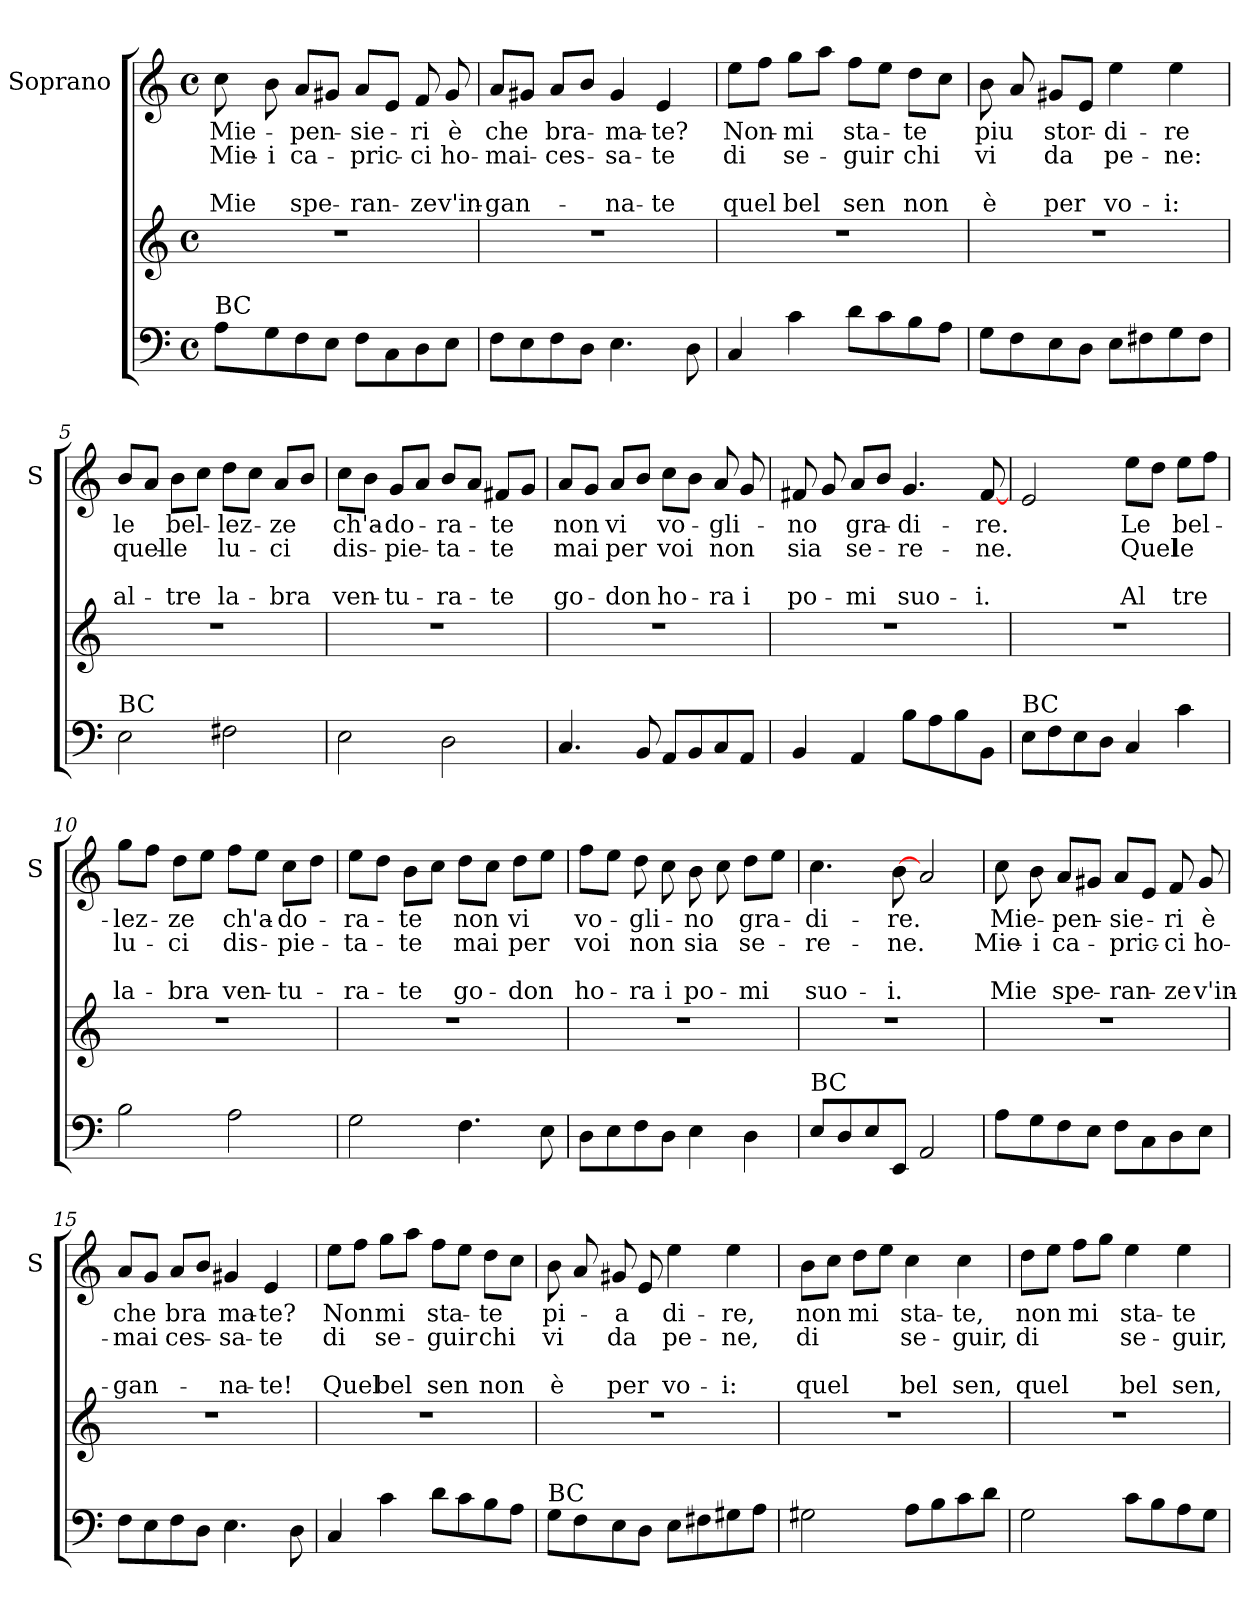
**kern	**kern	**kern	**text	**text	**text	**text
*part2	*part2	*part1	*part1	*part1	*part1	*part1
*staff3	*staff2	*staff1	*staff1	*staff1	*staff1	*staff1
*	*	*I"Soprano	*	*	*	*
*	*	*I'S	*	*	*	*
*clefF4	*clefG2	*clefG2	*	*	*	*
*k[]	*k[]	*k[]	*	*	*	*
*C:	*C:	*C:	*	*	*	*
*M4/4	*M4/4	*M4/4	*	*	*	*
*met(c)	*met(c)	*met(c)	*	*	*	*
=1	=1	=1	=1	=1	=1	=1
!LO:TX:a:t=BC	!	!	!	!	!	!
!	!	!	!LO:LY:b	!LO:LY:b	!	!LO:LY:b
8A\L	1r	8cc\	Mie-	Mie-	.	Mie
!	!	!	!	!LO:LY:b	!	!
8G\	.	8b\	.	-i	.	.
!	!	!	!LO:LY:b	!LO:LY:b	!	!LO:LY:b
8F\	.	8a/L	pen-	ca-	.	spe-
8E\J	.	8g#X/J	.	.	.	.
!	!	!	!LO:LY:b	!LO:LY:b	!	!LO:LY:b
8F\L	.	8a/L	-sie-	-pric-	.	-ran-
8C\	.	8e/J	.	.	.	.
!	!	!	!LO:LY:b	!LO:LY:b	!	!LO:LY:b
8D\	.	8f/	-ri	-ci	.	-ze
!	!	!	!LO:LY:b	!LO:LY:b	!	!LO:LY:b
8E\J	.	8g#/	è	ho-	.	v'in-
=2	=2	=2	=2	=2	=2	=2
!	!	!	!LO:LY:b	!LO:LY:b	!	!LO:LY:b
8F\L	1r	8a/L	che	-mai-	.	-gan-
8E\	.	8g#X/J	.	.	.	.
!	!	!	!LO:LY:b	!LO:LY:b	!	!
8F\	.	8a/L	bra-	-ces-	.	.
8D\J	.	8b/J	.	.	.	.
!	!	!	!LO:LY:b	!LO:LY:b	!	!LO:LY:b
4.E\	.	4g#/	-ma-	-sa-	.	-na-
!	!	!	!LO:LY:b	!LO:LY:b	!	!LO:LY:b
.	.	4e/	-te?	-te	.	-te
8D\	.	.	.	.	.	.
=3	=3	=3	=3	=3	=3	=3
!	!	!	!LO:LY:b	!LO:LY:b	!	!LO:LY:b
4C/	1r	8ee\L	Non-	di	.	quel
.	.	8ff\J	.	.	.	.
!	!	!	!LO:LY:b	!LO:LY:b	!	!LO:LY:b
4c\	.	8gg\L	-mi	se-	.	bel
.	.	8aa\J	.	.	.	.
!	!	!	!LO:LY:b	!LO:LY:b	!	!LO:LY:b
8d\L	.	8ff\L	sta-	-guir	.	sen
8c\	.	8ee\J	.	.	.	.
!	!	!	!LO:LY:b	!LO:LY:b	!	!LO:LY:b
8B\	.	8dd\L	-te	chi	.	non
8A\J	.	8cc\J	.	.	.	.
=4	=4	=4	=4	=4	=4	=4
!	!	!	!LO:LY:b	!LO:LY:b	!	!LO:LY:b
8G\L	1r	8b\	piu	vi	.	è
8F\	.	8a/	.	.	.	.
!	!	!	!LO:LY:b	!LO:LY:b	!	!LO:LY:b
8E\	.	8g#X/L	-stor-	da	.	per
8D\J	.	8e/J	.	.	.	.
!	!	!	!LO:LY:b	!LO:LY:b	!	!LO:LY:b
8E\L	.	4ee\	-di-	pe-	.	vo-
8F#X\	.	.	.	.	.	.
!	!	!	!LO:LY:b	!LO:LY:b	!	!LO:LY:b
8G\	.	4ee\	-re	-ne:	.	-i:
8F#\J	.	.	.	.	.	.
!!LO:LB:g=z
=5	=5	=5	=5	=5	=5	=5
!LO:TX:a:t=BC	!	!	!	!	!	!
!	!	!	!LO:LY:b	!LO:LY:b	!	!LO:LY:b
2E\	1r	8b/L	le	quel-	.	al-
.	.	8a/J	.	.	.	.
!	!	!	!LO:LY:b	!LO:LY:b	!	!LO:LY:b
.	.	8b\L	bel-	-le	.	-tre
.	.	8cc\J	.	.	.	.
!	!	!	!LO:LY:b	!LO:LY:b	!	!LO:LY:b
2F#X\	.	8dd\L	-lez-	lu-	.	la-
.	.	8cc\J	.	.	.	.
!	!	!	!LO:LY:b	!LO:LY:b	!	!LO:LY:b
.	.	8a/L	-ze	-ci	.	-bra
.	.	8b/J	.	.	.	.
=6	=6	=6	=6	=6	=6	=6
!	!	!	!LO:LY:b	!LO:LY:b	!	!LO:LY:b
2E\	1r	8cc\L	ch'a-	dis-	.	ven-
.	.	8b\J	.	.	.	.
!	!	!	!LO:LY:b	!LO:LY:b	!	!LO:LY:b
.	.	8g/L	-do-	-pie-	.	-tu-
.	.	8a/J	.	.	.	.
!	!	!	!LO:LY:b	!LO:LY:b	!	!LO:LY:b
2D\	.	8b/L	-ra-	-ta-	.	-ra-
.	.	8a/J	.	.	.	.
!	!	!	!LO:LY:b	!LO:LY:b	!	!LO:LY:b
.	.	8f#X/L	-te	-te	.	-te
.	.	8g/J	.	.	.	.
=7	=7	=7	=7	=7	=7	=7
!	!	!	!LO:LY:b	!LO:LY:b	!	!LO:LY:b
4.C/	1r	8a/L	non	mai	.	go-
.	.	8g/J	.	.	.	.
!	!	!	!LO:LY:b	!LO:LY:b	!	!LO:LY:b
.	.	8a/L	vi	per	.	-don
8BB/	.	8b/J	.	.	.	.
!	!	!	!LO:LY:b	!LO:LY:b	!	!LO:LY:b
8AA/L	.	8cc\L	vo-	voi	.	ho-
8BB/	.	8b\J	.	.	.	.
!	!	!	!LO:LY:b	!LO:LY:b	!	!LO:LY:b
8C/	.	8a/	-gli-	non	.	-ra
!	!	!	!	!	!	!LO:LY:b
8AA/J	.	8g/	.	.	.	i
=8	=8	=8	=8	=8	=8	=8
!	!	!	!LO:LY:b	!LO:LY:b	!	!LO:LY:b
4BB/	1r	8f#X/	-no	sia	.	po-
.	.	8g/	.	.	.	.
!	!	!	!LO:LY:b	!LO:LY:b	!	!LO:LY:b
4AA/	.	8a/L	-gra-	se-	.	-mi
.	.	8b/J	.	.	.	.
!	!	!	!LO:LY:b	!LO:LY:b	!	!LO:LY:b
8B\L	.	4.g/	-di-	-re-	.	suo-
8A\	.	.	.	.	.	.
8B\	.	.	.	.	.	.
!	!	!	!LO:LY:b	!LO:LY:b	!	!LO:LY:b
8BB\J	.	[8f#/	-re.	-ne.	.	-i.
!!LO:LB:g=z
=9	=9	=9	=9	=9	=9	=9
!LO:TX:a:t=BC	!	!	!	!	!	!
8E\L	1r	2e/	.	.	.	.
8F\	.	.	.	.	.	.
8E\	.	.	.	.	.	.
8D\J	.	.	.	.	.	.
!	!	!	!LO:LY:b	!LO:LY:b	!	!LO:LY:b
4C/	.	8ee\L	Le	Quel	.	Al
.	.	8dd\J	.	.	.	.
!	!	!	!LO:LY:b	!LO:LY:b	!	!LO:LY:b
4c\	.	8ee\L	bel-	le	.	tre
.	.	8ff\J	.	.	.	.
=10	=10	=10	=10	=10	=10	=10
!	!	!	!LO:LY:b	!LO:LY:b	!	!LO:LY:b
2B\	1r	8gg\L	-lez-	lu-	.	la-
.	.	8ff\J	.	.	.	.
!	!	!	!LO:LY:b	!LO:LY:b	!	!LO:LY:b
.	.	8dd\L	-ze	-ci	.	-bra
.	.	8ee\J	.	.	.	.
!	!	!	!LO:LY:b	!LO:LY:b	!	!LO:LY:b
2A\	.	8ff\L	ch'a-	dis-	.	ven-
.	.	8ee\J	.	.	.	.
!	!	!	!LO:LY:b	!LO:LY:b	!	!LO:LY:b
.	.	8cc\L	-do-	-pie-	.	-tu-
.	.	8dd\J	.	.	.	.
=11	=11	=11	=11	=11	=11	=11
!	!	!	!LO:LY:b	!LO:LY:b	!	!LO:LY:b
2G\	1r	8ee\L	-ra-	-ta-	.	-ra-
.	.	8dd\J	.	.	.	.
!	!	!	!LO:LY:b	!LO:LY:b	!	!LO:LY:b
.	.	8b\L	-te	-te	.	-te
.	.	8cc\J	.	.	.	.
!	!	!	!LO:LY:b	!LO:LY:b	!	!LO:LY:b
4.F\	.	8dd\L	non	mai	.	go-
.	.	8cc\J	.	.	.	.
!	!	!	!LO:LY:b	!LO:LY:b	!	!LO:LY:b
.	.	8dd\L	vi	per	.	-don
8E\	.	8ee\J	.	.	.	.
=12	=12	=12	=12	=12	=12	=12
!	!	!	!LO:LY:b	!LO:LY:b	!	!LO:LY:b
8D\L	1r	8ff\L	vo-	voi	.	ho-
8E\	.	8ee\J	.	.	.	.
!	!	!	!LO:LY:b	!LO:LY:b	!	!LO:LY:b
8F\	.	8dd\	-gli-	non	.	-ra
!	!	!	!	!	!	!LO:LY:b
8D\J	.	8cc\	.	.	.	i
!	!	!	!LO:LY:b	!LO:LY:b	!	!LO:LY:b
4E\	.	8b\	no	sia	.	po-
.	.	8cc\	.	.	.	.
!	!	!	!LO:LY:b	!LO:LY:b	!	!LO:LY:b
4D\	.	8dd\L	-gra-	se-	.	-mi
.	.	8ee\J	.	.	.	.
!!LO:PB:g=z
=13	=13	=13	=13	=13	=13	=13
!LO:TX:a:t=BC	!	!	!	!	!	!
!	!	!	!LO:LY:b	!LO:LY:b	!	!LO:LY:b
8E/L	1r	4.cc\	-di-	-re-	.	suo-
8D/	.	.	.	.	.	.
8E/	.	.	.	.	.	.
!	!	!	!LO:LY:b	!LO:LY:b	!	!LO:LY:b
8EE/J	.	[8b\	-re.	-ne.	.	-i.
2AA/	.	2a/	.	.	.	.
=14	=14	=14	=14	=14	=14	=14
!	!	!	!LO:LY:b	!LO:LY:b	!	!LO:LY:b
8A\L	1r	8cc\	Mie-	Mie-	.	Mie
!	!	!	!	!LO:LY:b	!	!
8G\	.	8b\	.	-i	.	.
!	!	!	!LO:LY:b	!LO:LY:b	!	!LO:LY:b
8F\	.	8a/L	pen-	ca-	.	spe-
8E\J	.	8g#X/J	.	.	.	.
!	!	!	!LO:LY:b	!LO:LY:b	!	!LO:LY:b
8F\L	.	8a/L	-sie-	-pric-	.	-ran-
8C\	.	8e/J	.	.	.	.
!	!	!	!LO:LY:b	!LO:LY:b	!	!LO:LY:b
8D\	.	8f/	-ri	-ci	.	-ze
!	!	!	!LO:LY:b	!LO:LY:b	!	!LO:LY:b
8E\J	.	8g#/	è	ho-	.	v'in-
=15	=15	=15	=15	=15	=15	=15
!	!	!	!LO:LY:b	!LO:LY:b	!	!LO:LY:b
8F\L	1r	8a/L	che	-mai	.	-gan-
8E\	.	8g/J	.	.	.	.
!	!	!	!LO:LY:b	!LO:LY:b	!	!
8F\	.	8a/L	bra	ces-	.	.
8D\J	.	8b/J	.	.	.	.
!	!	!	!LO:LY:b	!LO:LY:b	!	!LO:LY:b
4.E\	.	4g#X/	ma-	-sa-	.	-na-
!	!	!	!LO:LY:b	!LO:LY:b	!	!LO:LY:b
.	.	4e/	-te?	-te	.	-te!
8D\	.	.	.	.	.	.
=16	=16	=16	=16	=16	=16	=16
!	!	!	!LO:LY:b	!LO:LY:b	!	!LO:LY:b
4C/	1r	8ee\L	Non	di	.	Quel
.	.	8ff\J	.	.	.	.
!	!	!	!LO:LY:b	!LO:LY:b	!	!LO:LY:b
4c\	.	8gg\L	mi	se-	.	bel
.	.	8aa\J	.	.	.	.
!	!	!	!LO:LY:b	!LO:LY:b	!	!LO:LY:b
8d\L	.	8ff\L	sta-	-guir	.	sen
8c\	.	8ee\J	.	.	.	.
!	!	!	!LO:LY:b	!LO:LY:b	!	!LO:LY:b
8B\	.	8dd\L	-te	chi	.	non
8A\J	.	8cc\J	.	.	.	.
!!LO:LB:g=z
=17	=17	=17	=17	=17	=17	=17
!LO:TX:a:t=BC	!	!	!	!	!	!
!	!	!	!LO:LY:b	!LO:LY:b	!	!LO:LY:b
8G\L	1r	8b\	pi-	vi	.	è
8F\	.	8a/	.	.	.	.
!	!	!	!LO:LY:b	!LO:LY:b	!	!LO:LY:b
8E\	.	8g#X/	a	da	.	per
8D\J	.	8e/	.	.	.	.
!	!	!	!LO:LY:b	!LO:LY:b	!	!LO:LY:b
8E\L	.	4ee\	-di-	pe-	.	vo-
8F#X\	.	.	.	.	.	.
!	!	!	!LO:LY:b	!LO:LY:b	!	!LO:LY:b
8G#X\	.	4ee\	-re,	-ne,	.	-i:
8A\J	.	.	.	.	.	.
=18	=18	=18	=18	=18	=18	=18
!	!	!	!LO:LY:b	!LO:LY:b	!	!LO:LY:b
2G#X\	1r	8b\L	non	di	.	quel
.	.	8cc\J	.	.	.	.
!	!	!	!LO:LY:b	!	!	!
.	.	8dd\L	mi	.	.	.
.	.	8ee\J	.	.	.	.
!	!	!	!LO:LY:b	!LO:LY:b	!	!LO:LY:b
8A\L	.	4cc\	sta-	se-	.	bel
8B\	.	.	.	.	.	.
!	!	!	!LO:LY:b	!LO:LY:b	!	!LO:LY:b
8c\	.	4cc\	-te,	-guir,	.	sen,
8d\J	.	.	.	.	.	.
=19	=19	=19	=19	=19	=19	=19
!	!	!	!LO:LY:b	!LO:LY:b	!	!LO:LY:b
2G\	1r	8dd\L	non	di	.	quel
.	.	8ee\J	.	.	.	.
!	!	!	!LO:LY:b	!	!	!
.	.	8ff\L	mi	.	.	.
.	.	8gg\J	.	.	.	.
!	!	!	!LO:LY:b	!LO:LY:b	!	!LO:LY:b
8c\L	.	4ee\	sta-	se-	.	bel
8B\	.	.	.	.	.	.
!	!	!	!LO:LY:b	!LO:LY:b	!	!LO:LY:b
8A\	.	4ee\	-te	-guir,	.	sen,
8G\J	.	.	.	.	.	.
=	=	=	=	=	=	=
*-	*-	*-	*-	*-	*-	*-
